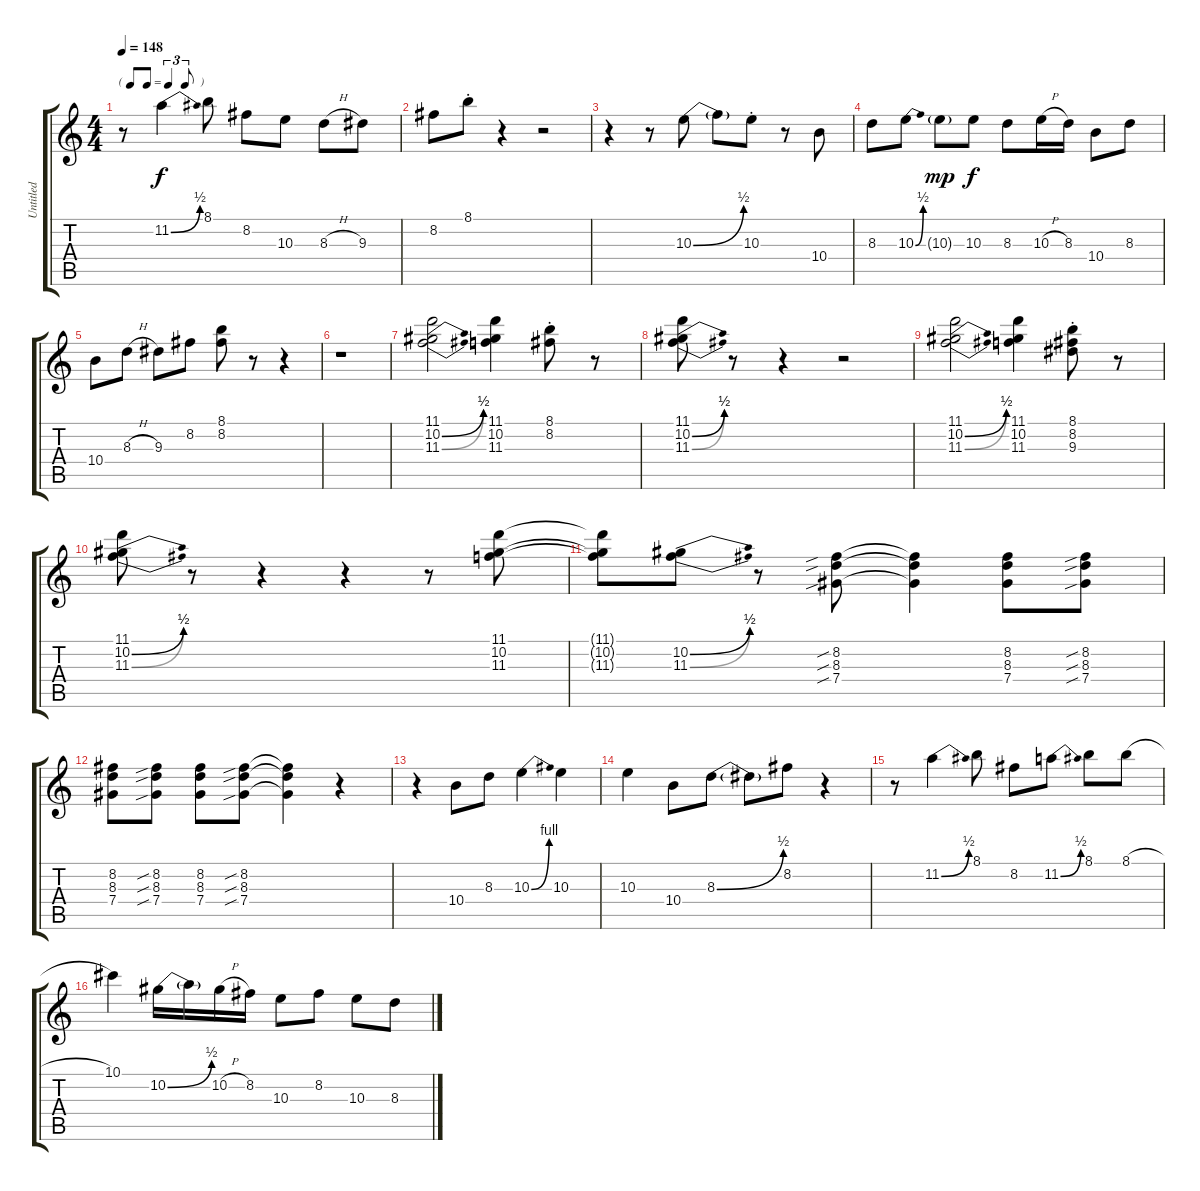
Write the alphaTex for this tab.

\track ("Untitled" "Untitled") {instrument acousticguitarnylon}
\staff {score tabs}
\tuning (Eb4 Bb3 Gb3 Db3 Ab2 Eb2) {hide}
\ts (4 4)
\tf triplet8th
\tempo 148
\clef g2
\ks c
r.8{dy f} 11.2{be (bend 0 0 60 2)}.4 8.1.8 8.2.8 10.3.8 8.3{h}.8 9.3.8 |
8.2.8 8.1{st}.8 r.4 r.2 |
r.4 r.8 10.3{be (bend 0 0 60 2)}.8 10.3{t}.8 10.3{st}.8 r.8 10.4.8 |
8.3.8 10.3{be (bend 0 0 60 2)}.8 10.3{g}.8{dy mp} 10.3.8{dy f} 8.3.8 10.3{h}.16 8.3.16 10.4.8 8.3.8 |
10.4.8 8.3{h}.8 9.3.8 8.2.8 (8.1 8.2).8 r.8 r.4 |
r.1 |
(11.1 10.2{be (bend 0 0 60 2)} 11.3{be (bend 0 0 60 2)}).2 (11.1 10.2 11.3).4 (8.1{st} 8.2{st}).8 r.8 |
(11.1 10.2{be (bend 0 0 60 2)} 11.3{be (bend 0 0 60 2)}).8 r.8 r.4 r.2 |
(11.1 10.2{be (bend 0 0 60 2)} 11.3{be (bend 0 0 60 2)}).2 (11.1 10.2 11.3).4 (8.1{st} 8.2{st} 9.3{st}).8 r.8 |
(11.1 10.2{be (bend 0 0 60 2)} 11.3{be (bend 0 0 60 2)}).8 r.8 r.4 r.4 r.8 (11.1 10.2 11.3).8 |
(11.1{t} 10.2{t} 11.3{t}).8 (10.2{be (bend 0 0 60 2)} 11.3{be (bend 0 0 60 2)}).8 r.8 (8.2{sib} 8.3{sib} 7.4{sib}).8 (8.2{t} 8.3{t} 7.4{t}).4 (8.2 8.3 7.4).8 (8.2{sib} 8.3{sib} 7.4{sib}).8 |
(8.2 8.3 7.4).8 (8.2{sib} 8.3{sib} 7.4{sib}).8 (8.2 8.3 7.4).8 (8.2{sib} 8.3{sib} 7.4{sib}).8 (8.2{t} 8.3{t} 7.4{t}).4 r.4 |
r.4 10.4.8 8.3.8 10.3{be (bend 0 0 60 4)}.4 10.3.4 |
10.3.4 10.4.8 8.3{be (bend 0 0 60 2)}.8 8.3{t}.8 8.2.8 r.4 |
r.8 11.2{be (bend 0 0 60 2)}.4 8.1.8 8.2.8 11.2{be (bend 0 0 60 2)}.8 8.1.8 8.1{h}.8 |
10.1.4 10.2{be (bend 0 0 60 2)}.16 10.2{t}.16 10.2{h}.16 8.2.16 10.3.8 8.2.8 10.3.8 8.3.8
